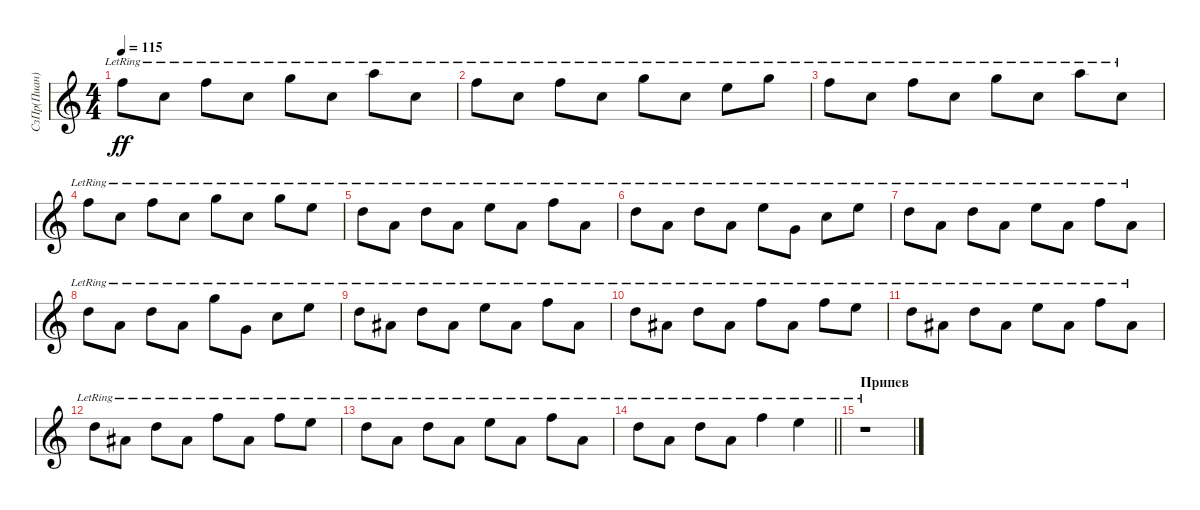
\track ("СзПр(Пиан)" "СзПр(Пиан)") {instrument fx5brightness}
\staff {score}
\tuning (E4 B3 G3 D3 A2 E2) {hide}
\ts (4 4)
\tempo 115
\clef g2
\ks c
13.1{lr}.8{dy ff} 13.2{lr}.8 13.1{lr}.8 13.2{lr}.8 15.1{lr}.8 13.2{lr}.8 17.1{lr}.8 17.3{lr}.8 |
18.2{lr}.8 17.3{lr}.8 18.2{lr}.8 17.3{lr}.8 15.1{lr}.8 17.3{lr}.8 17.2{lr}.8 15.1{lr}.8 |
13.1{lr}.8 13.2{lr}.8 13.1{lr}.8 13.2{lr}.8 15.1{lr}.8 13.2{lr}.8 17.1{lr}.8 17.3{lr}.8 |
18.2{lr}.8 17.3{lr}.8 18.2{lr}.8 17.3{lr}.8 15.1{lr}.8 17.3{lr}.8 15.1{lr}.8 17.2{lr}.8 |
15.2{lr}.8 14.3{lr}.8 15.2{lr}.8 14.3{lr}.8 12.1{lr}.8 14.3{lr}.8 13.1{lr}.8 14.3{lr}.8 |
15.2{lr}.8 14.3{lr}.8 15.2{lr}.8 14.3{lr}.8 12.1{lr}.8 12.3{lr}.8 13.2{lr}.8 12.1{lr}.8 |
10.1{lr}.8 10.2{lr}.8 10.1{lr}.8 10.2{lr}.8 12.1{lr}.8 10.2{lr}.8 13.1{lr}.8 10.2{lr}.8 |
10.1{lr}.8 10.2{lr}.8 10.1{lr}.8 10.2{lr}.8 15.1{lr}.8 12.3{lr}.8 13.2{lr}.8 12.1{lr}.8 |
10.1{lr}.8 11.2{lr}.8 10.1{lr}.8 11.2{lr}.8 12.1{lr}.8 11.2{lr}.8 13.1{lr}.8 11.2{lr}.8 |
10.1{lr}.8 11.2{lr}.8 10.1{lr}.8 11.2{lr}.8 13.1{lr}.8 11.2{lr}.8 13.1{lr}.8 12.1{lr}.8 |
10.1{lr}.8 11.2{lr}.8 10.1{lr}.8 11.2{lr}.8 12.1{lr}.8 11.2{lr}.8 13.1{lr}.8 11.2{lr}.8 |
10.1{lr}.8 11.2{lr}.8 10.1{lr}.8 11.2{lr}.8 13.1{lr}.8 11.2{lr}.8 13.1{lr}.8 12.1{lr}.8 |
10.1{lr}.8 10.2{lr}.8 10.1{lr}.8 10.2{lr}.8 12.1{lr}.8 10.2{lr}.8 13.1{lr}.8 10.2{lr}.8 |
\barLineRight lightlight
10.1{lr}.8 10.2{lr}.8 10.1{lr}.8 10.2{lr}.8 13.1{lr}.4 12.1{lr}.4 |
\section ("" "Припев")
r.1
